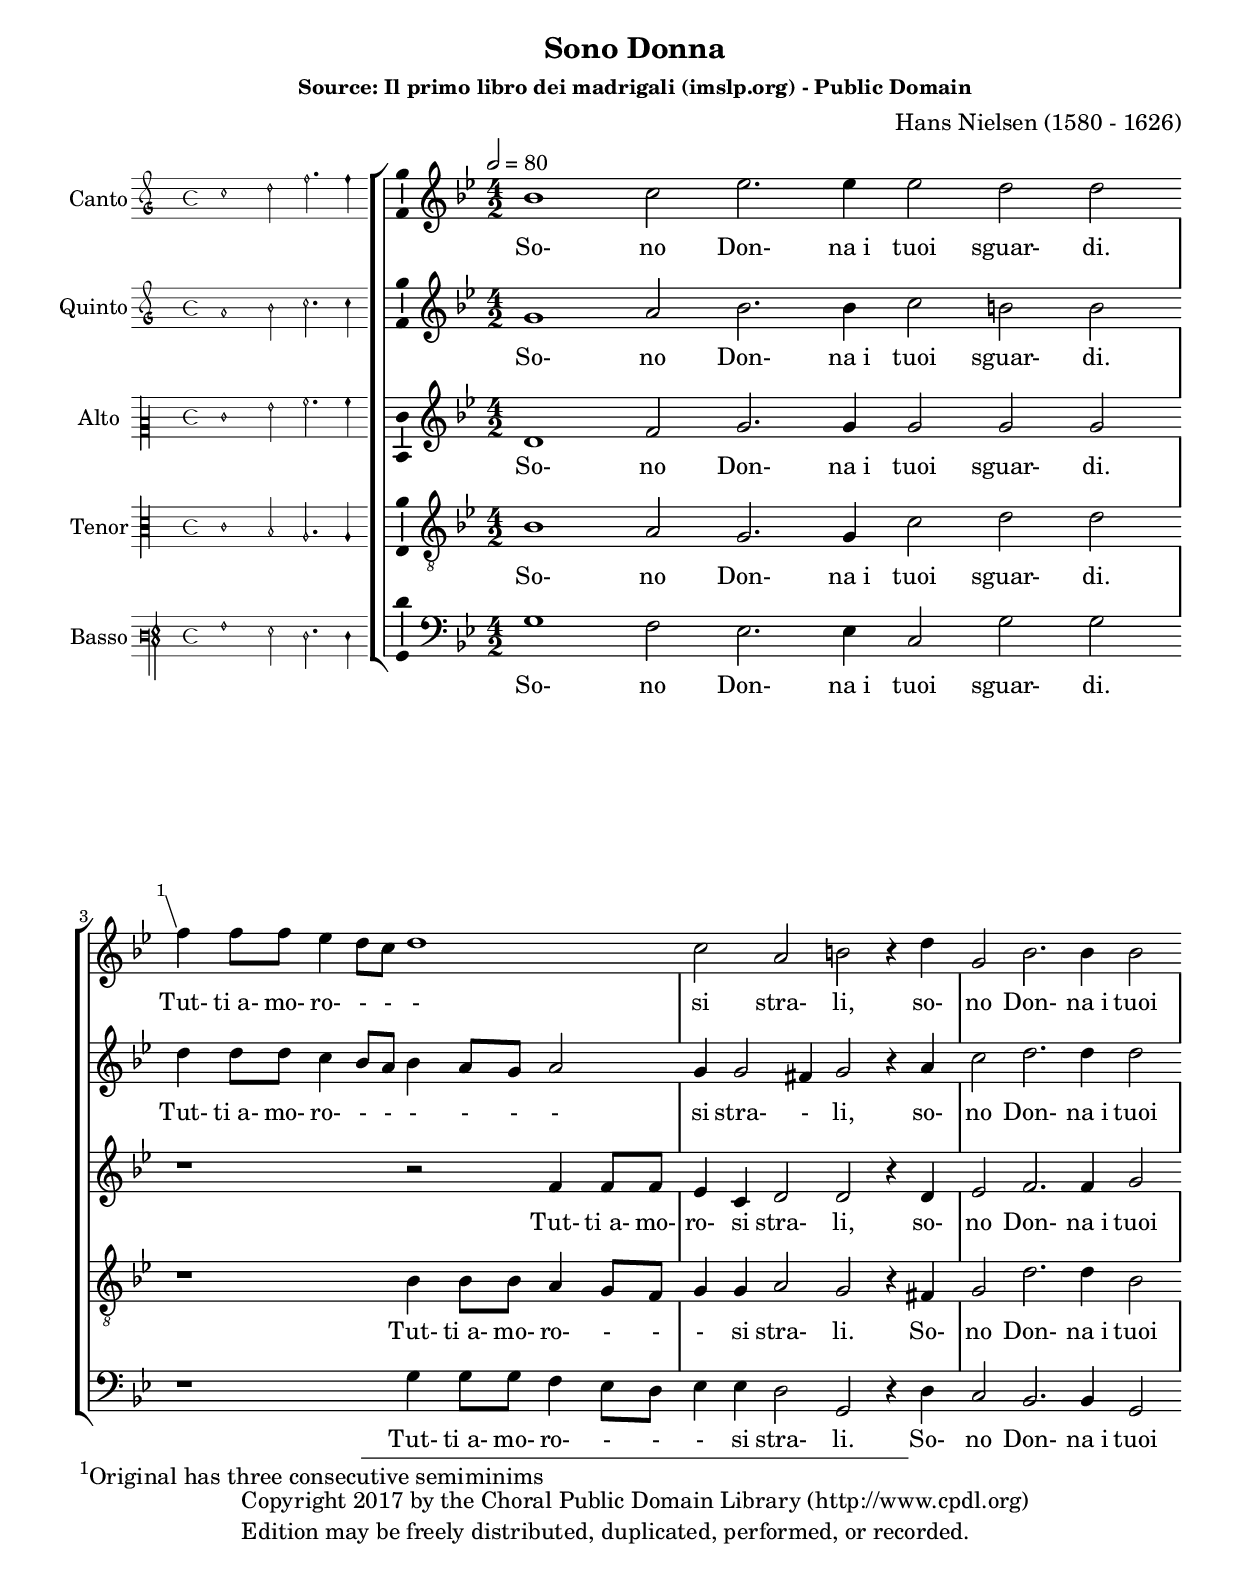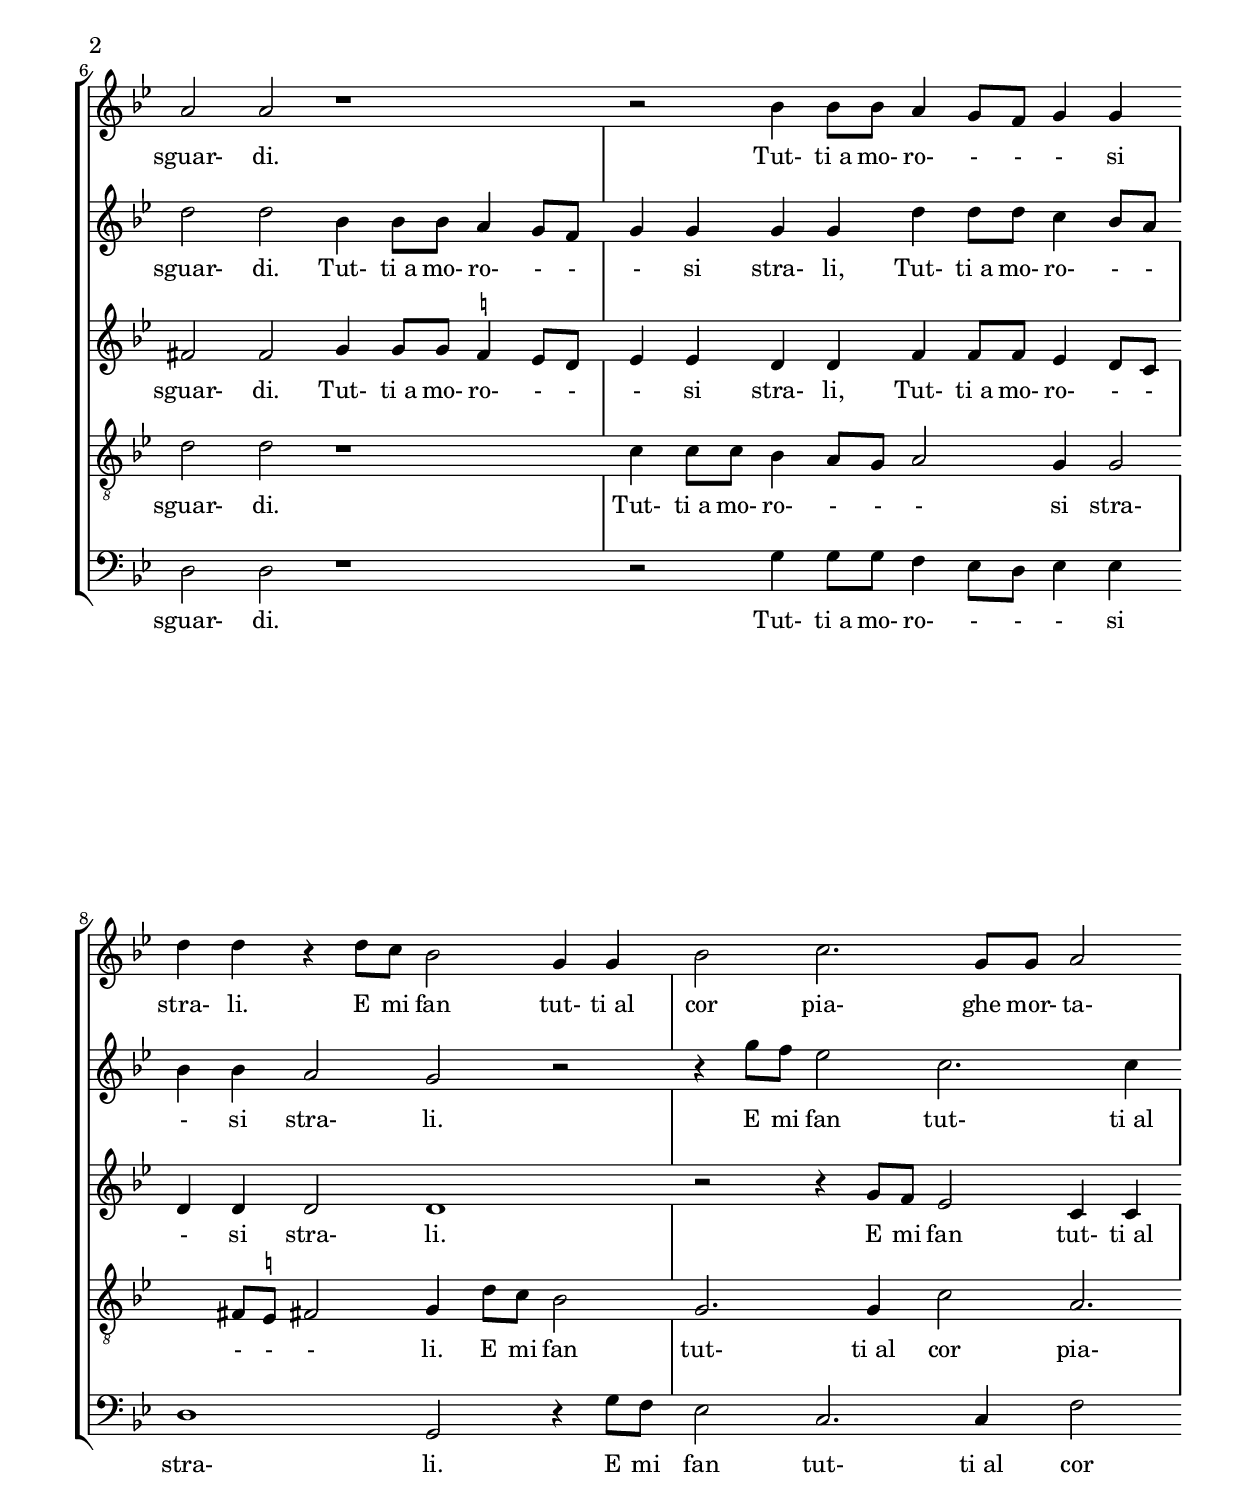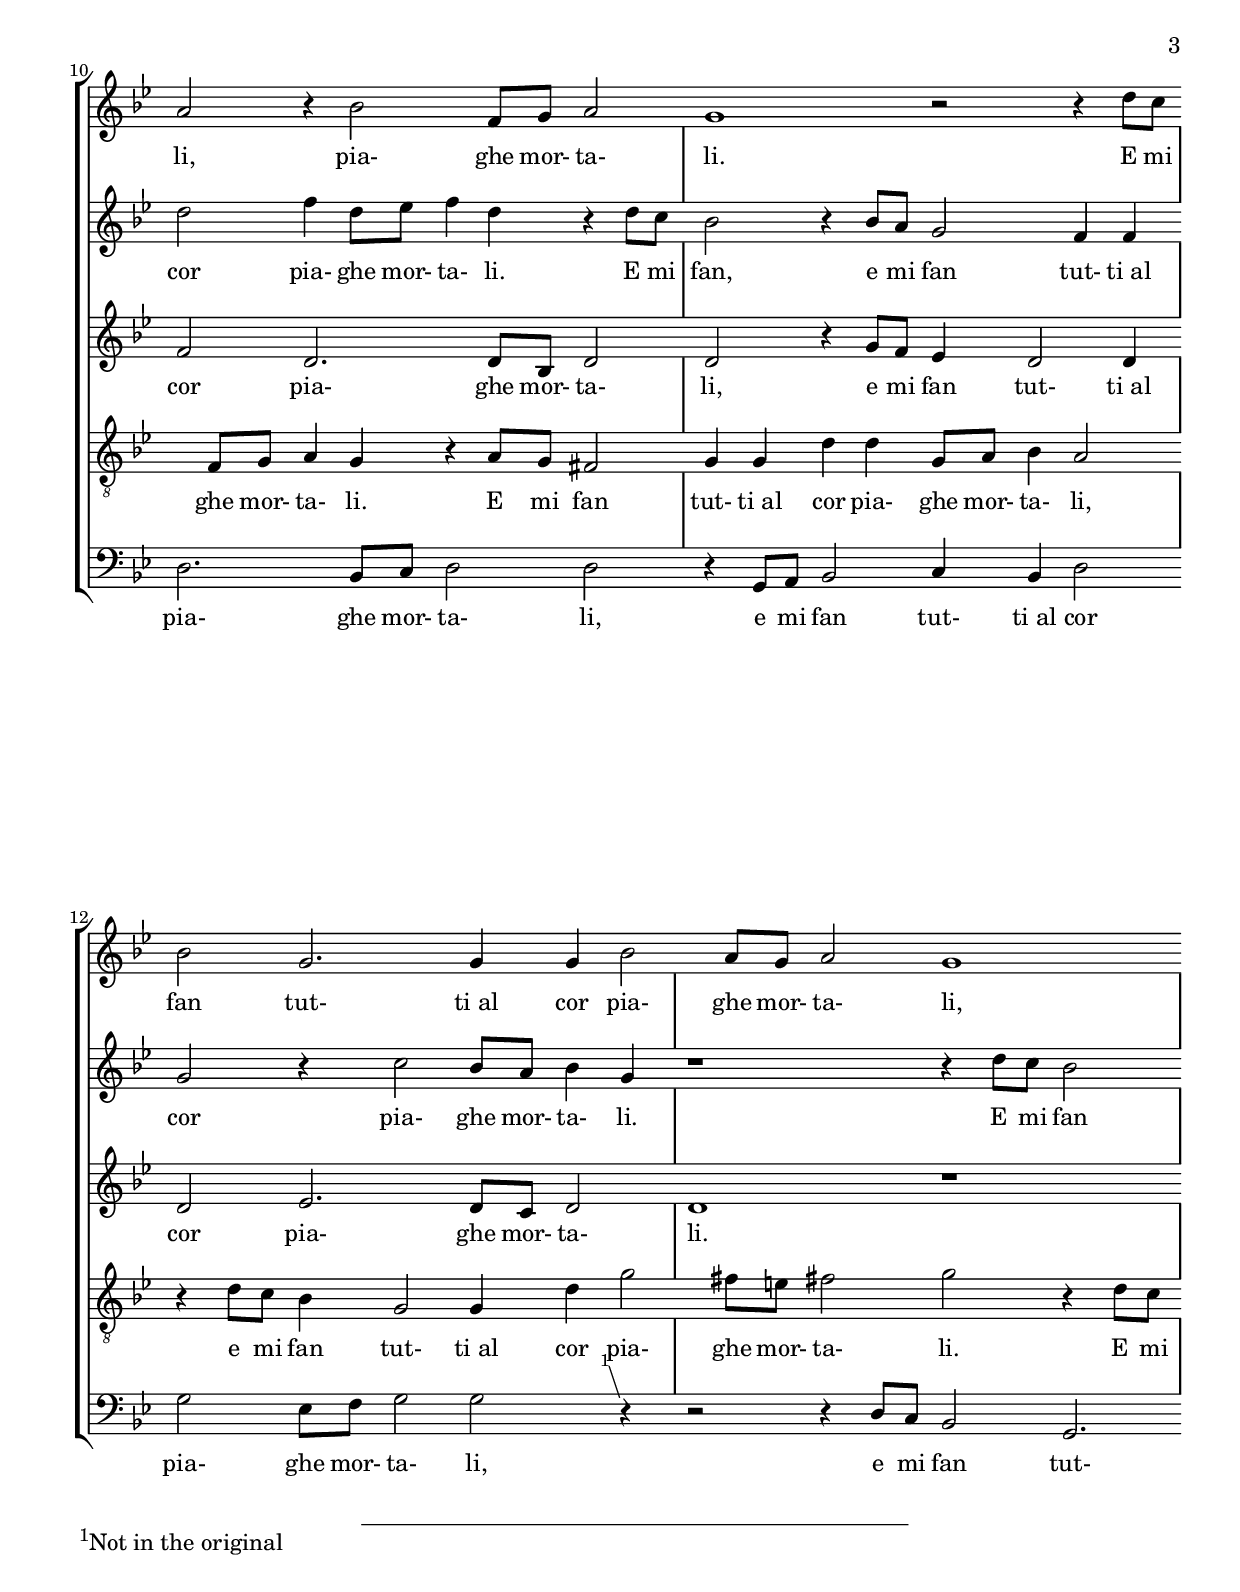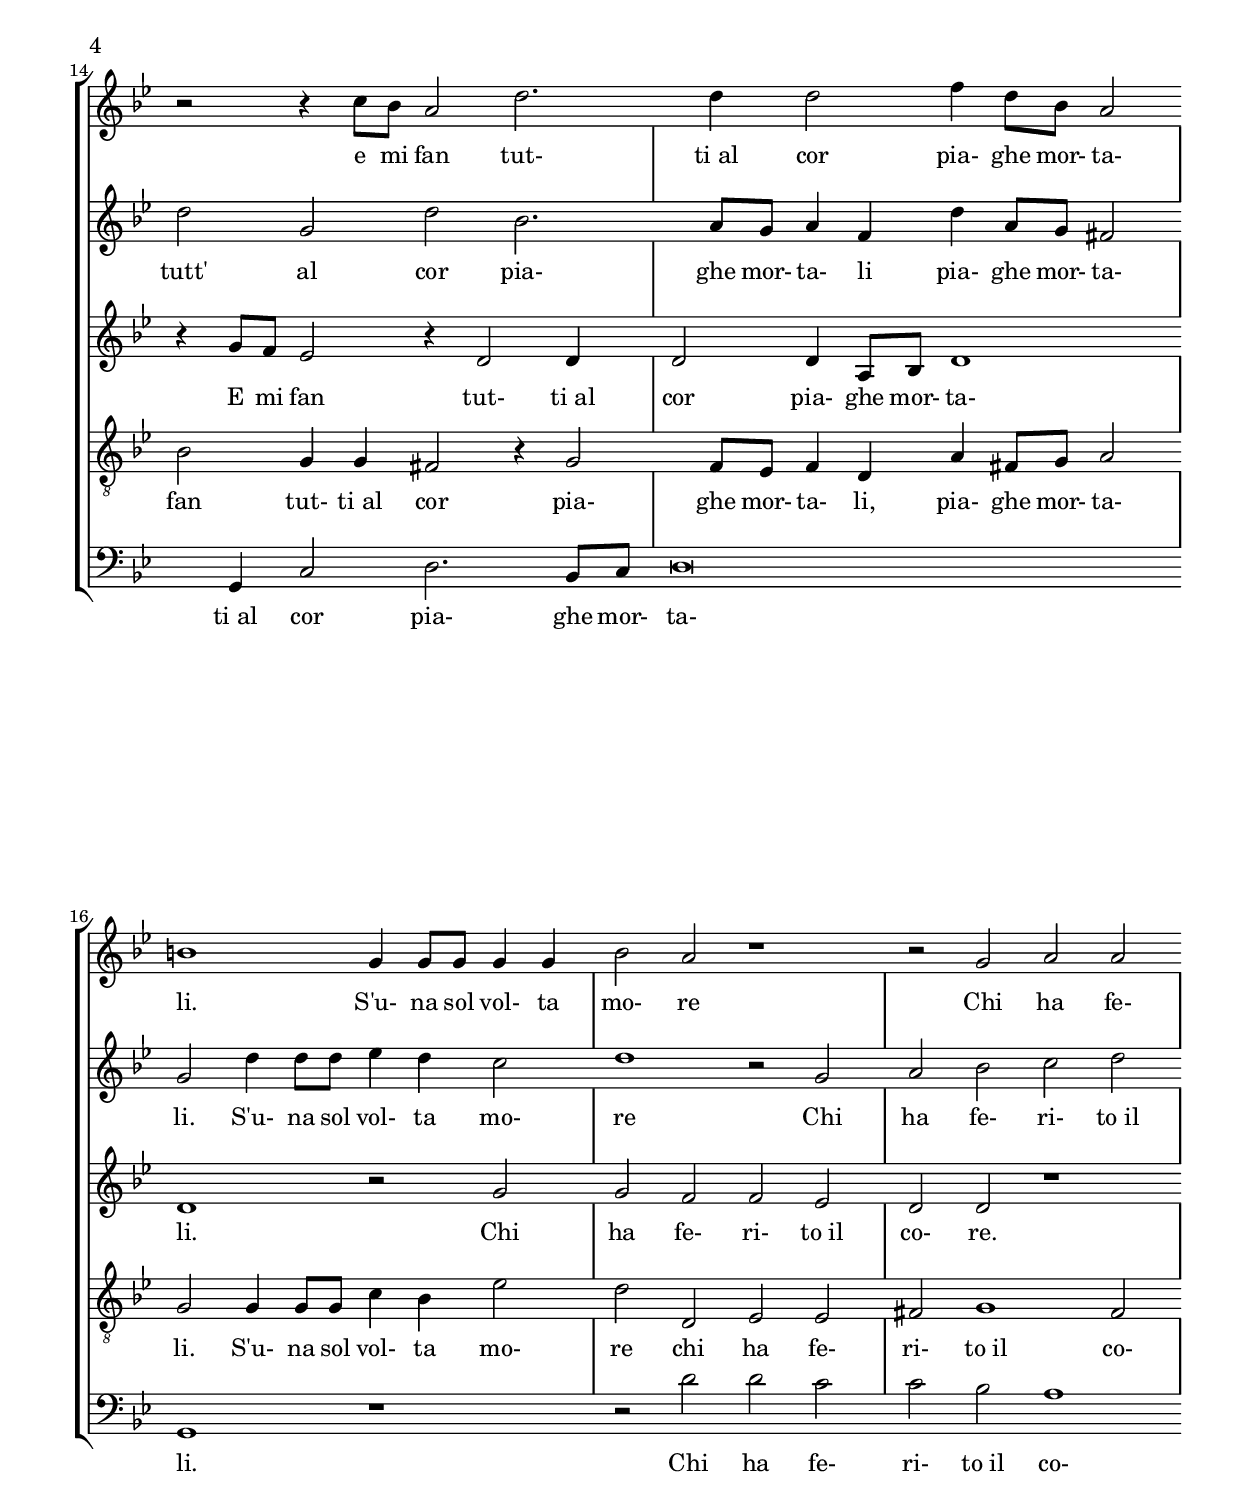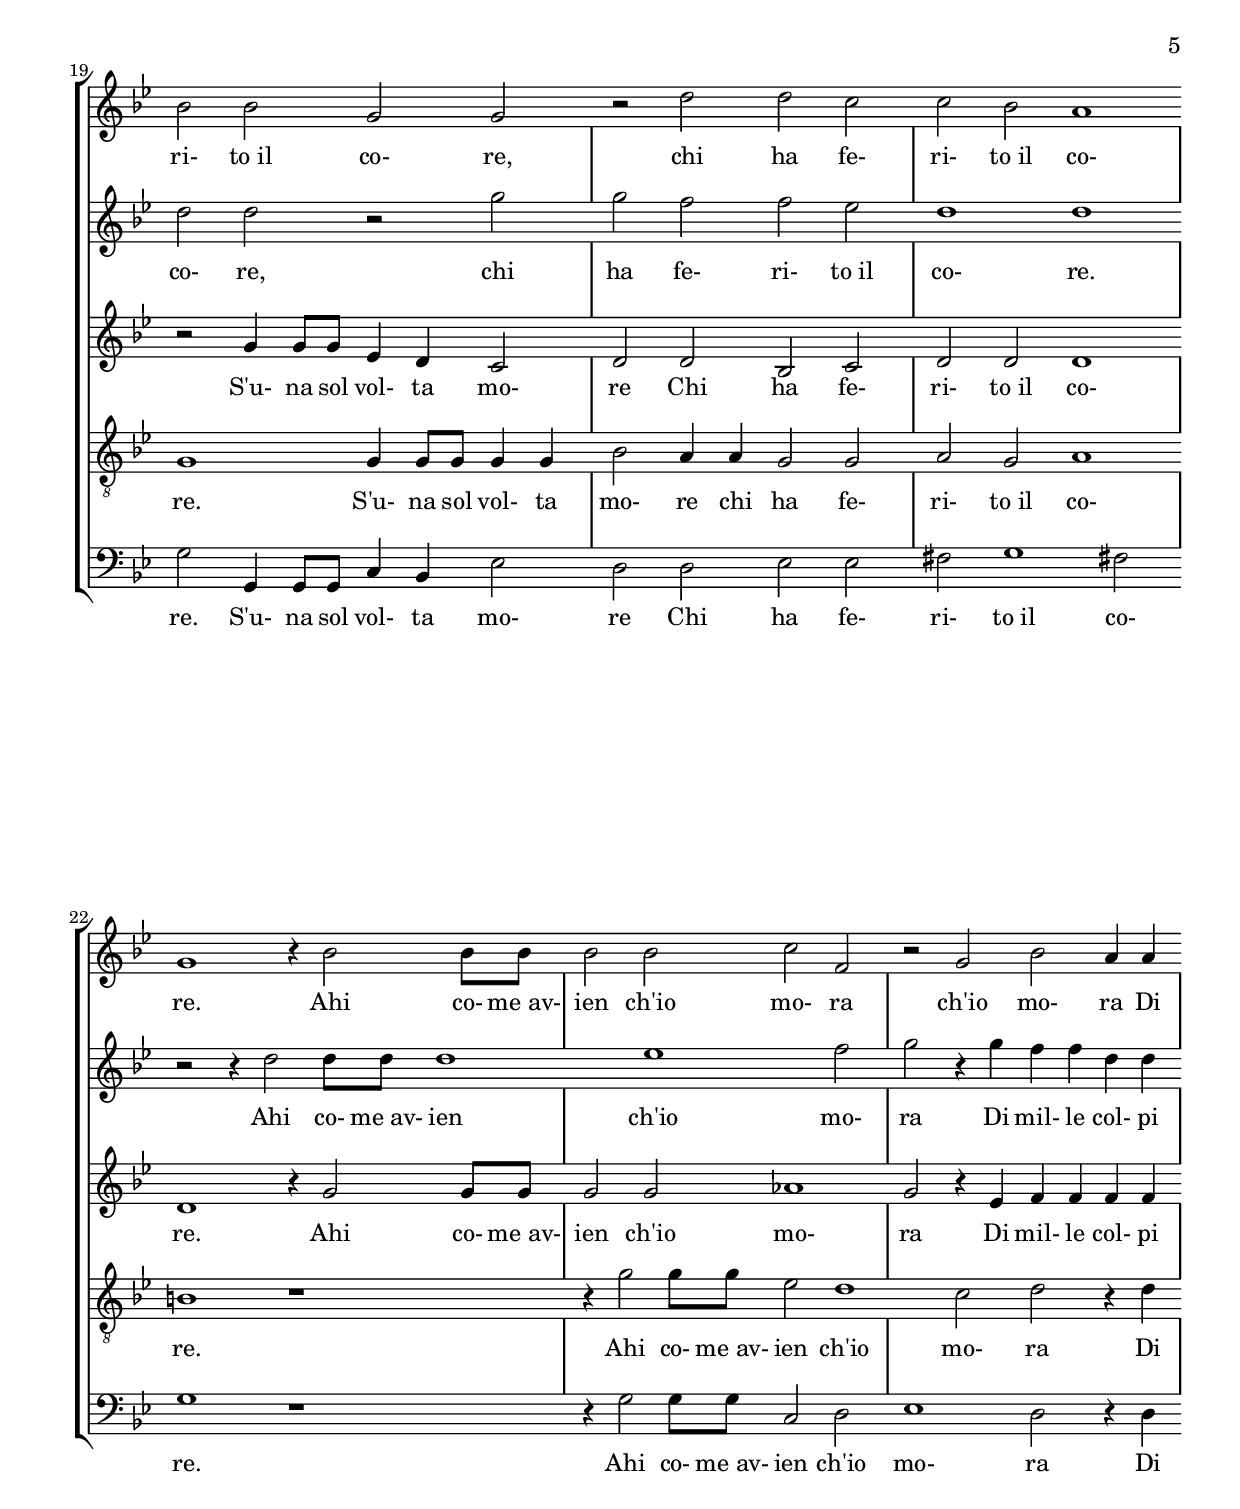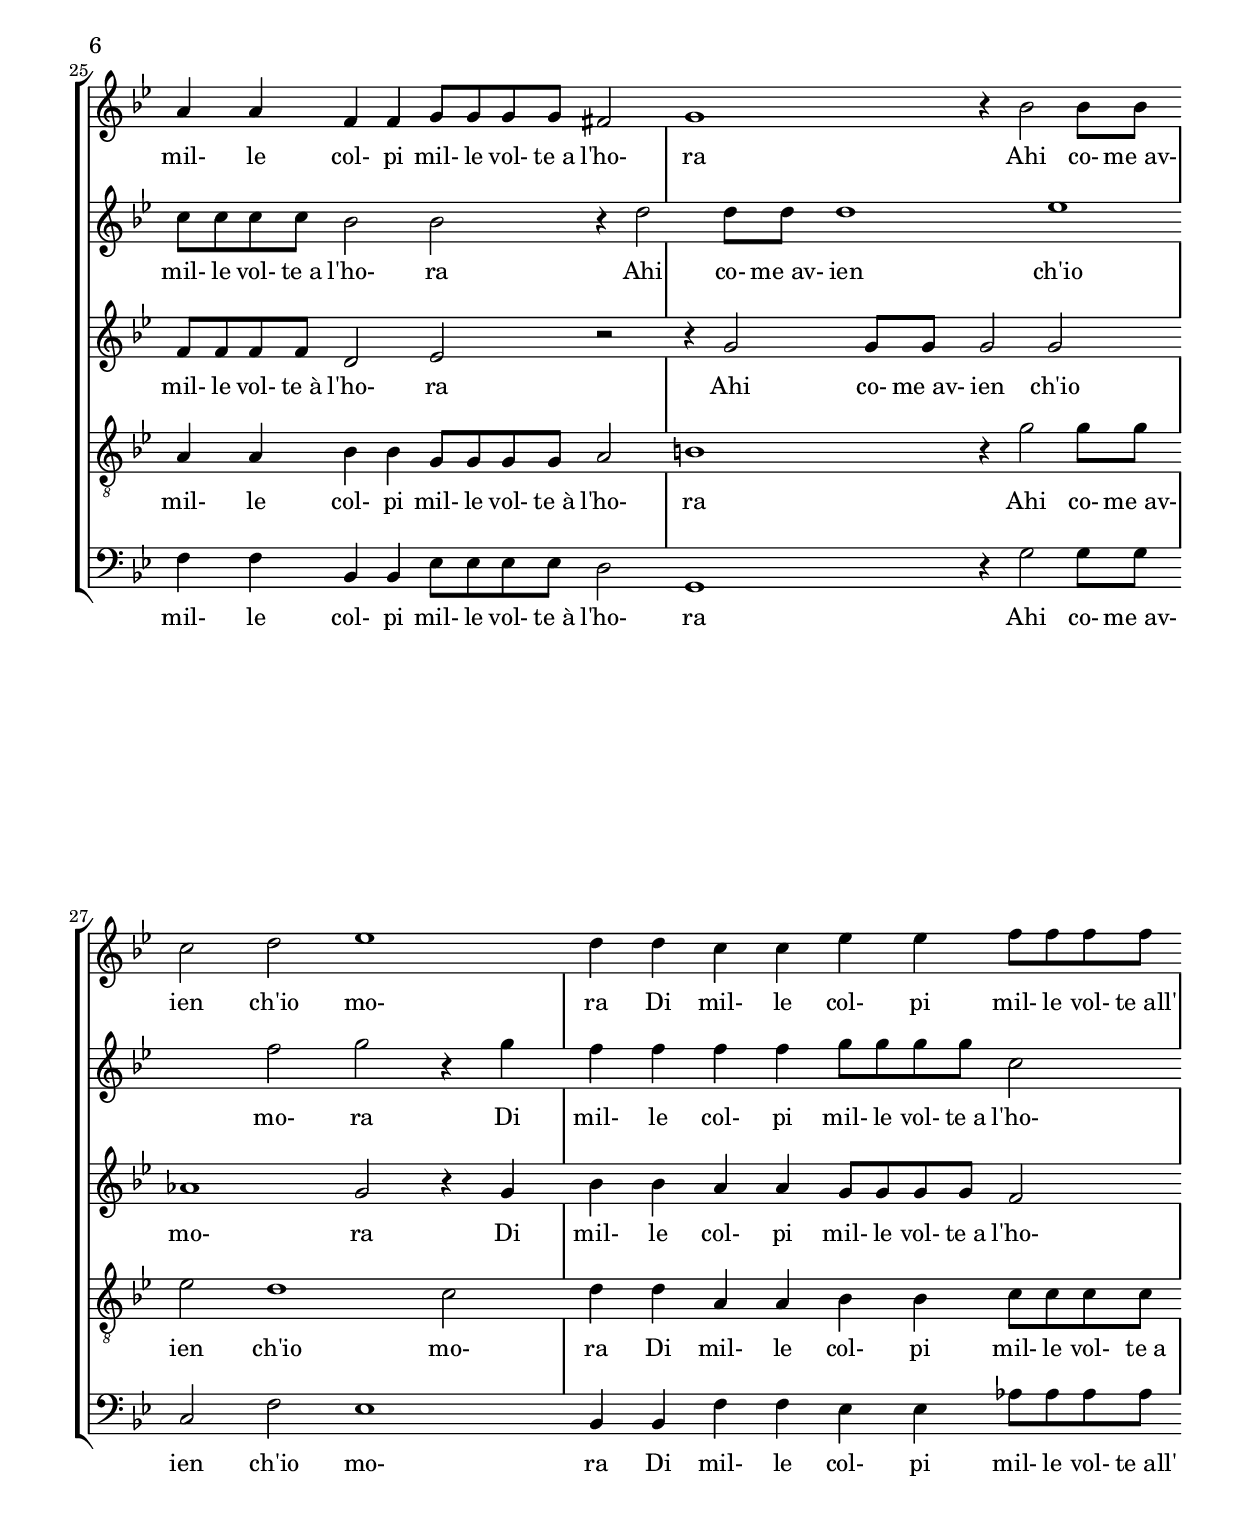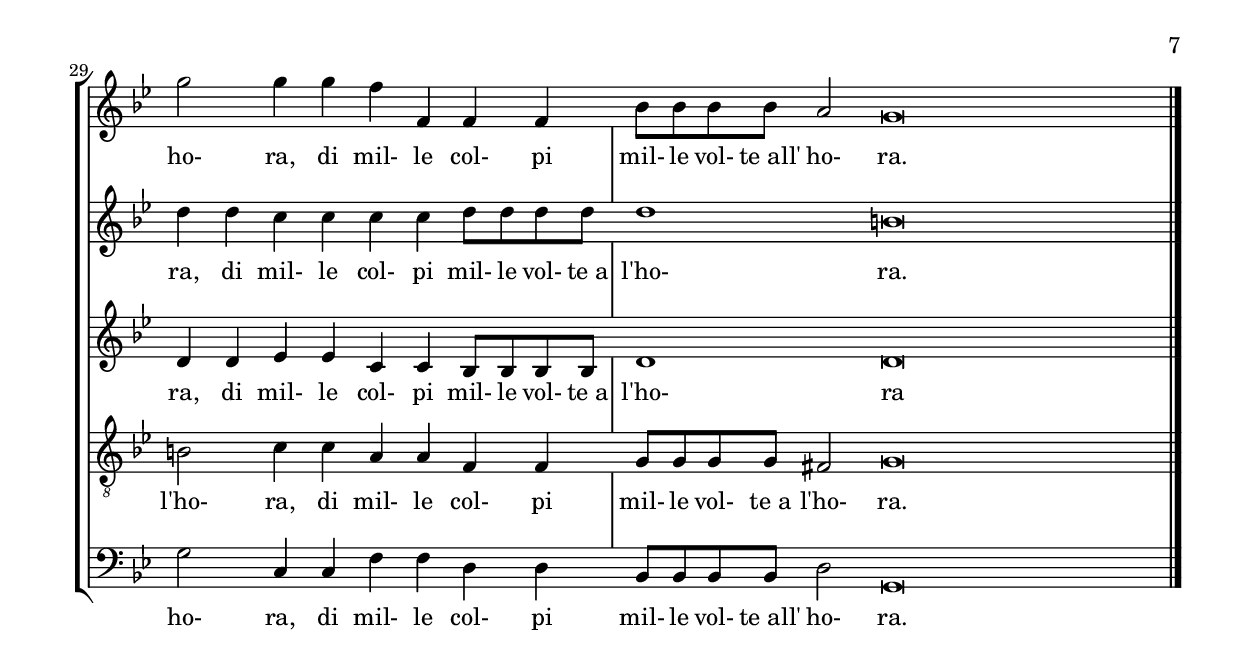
\version "2.19.0"


\header {
    title = \markup{ \huge { Sono Donna } }
    composer = "Hans Nielsen (1580 - 1626)" 
    subtitle = \markup{ \small { Source: Il primo libro dei madrigali (imslp.org) - Public Domain } } 
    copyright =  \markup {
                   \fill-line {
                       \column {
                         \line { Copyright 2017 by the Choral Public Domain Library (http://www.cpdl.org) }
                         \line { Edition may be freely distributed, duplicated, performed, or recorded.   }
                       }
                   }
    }
}



\paper {
#(set-default-paper-size "a4")
    top-margin = 2\cm
    bottom-margin = 2\cm
    left-margin = 1.5\cm
}

ficta = { \once \set suggestAccidentals = ##t }

vera = { \once \set suggestAccidentals = ##f }


incipitGlobal = { 
    \key a \minor
    \time 4/4
}

global =  {
	\set Score.skipBars = ##t
    \key g \minor
    \time 4/2
    \tempo 2 = 80

    % the actual music
    \skip 1*60
    \bar ""
    
    % let finis bar go through all staves
    \skip 1*1
    \override Staff.BarLine.transparent = ##f
    \bar "|."
}


sopranoIncipit = \relative c''  {
    \incipitGlobal    
    \clef "petrucci-g"
    c1 d2 f2. f4
}

sopranoMusic =   \transpose a g { \relative c'' { 
    \clef treble
    c1 d2 f2. f4 f2 e2 e2 \footnote #'(-1 . 3) "Original has three consecutive semiminims" g4 g8 g f4 e8 d8 e1 d2
	b2 cis2 r4 e4 a,2 c2. c4 c2 b b r1 r2 c4 c8 c 
	b4 a8 g a4 a e'4 4 r4 e8 d c2 a4 a c2 d2. a8 a b2 b r4 c2 g8 a b2 a1
	r2 r4 e'8 d c2 a2. a4 a c2 b8 a b2 a1 r2 r4 d8 c b2 e2. e4 e2 g4 e8 c b2 
	cis1 a4 a8 a a4 a c2 b r1 r2 a2 b b c c a a r2 e'2 e d d c 
    b1 a r4 c2 c8 c c2 c d g, r2 a2 c b4 b b b g g a8 a a a gis2 
	a1 r4 c2 c8 c d2 e f1 e4 e d d f f g8 g g g a2 a4 a 
	g4 g, g g c8 c c c b2 a\breve
}}

quintoIncipit =  \relative c'' {
    \incipitGlobal    
    \clef "petrucci-g"
	a1 b2 c2. c4 
}

quintoMusic =   \transpose a g { \relative c''  {
	a1 b2 c2. c4 d2 cis cis e4 e8 e d4 c8 b 
	c4 b8 a b2 a4 a2 gis4 a2 r4 b4 d2 e2. e4 e2 e2 
	e2 c4 c8 c b4 a8 g a4 a a a e' e8 e d4 c8 b c4 c b2 a2 r2 r4 a'8 g
	f2 d2. d4 e2 g4 e8 f g4 e r4 e8 d c2 r4 c8 b a2 g4 g a2 r4 d2 c8 b 
	c4 a4 r1 r4 e'8 d c2 e a, e'c2. b8 a b4 g e' b8 a gis2 a e'4 e8 e f4 e d2 
	e1 r2 a, 2 b c d e e e r2 a2 a g g f e1 e r2 r4 e2 e8 e8 e1 f g2 a
	r4 a4 g g e e d8 d d d c2 c r4 e2 e8 e e1 f g2 a r4 a4 g g 
	g4 g a8 a a a d,2 e4 e d d d d e8 e e e e1 cis\breve
}}

altoIncipit =  \relative c'  {
    \incipitGlobal    
    \clef "petrucci-c2"
    e1 g2 a2. a4
}
    
    
altoMusic =   \transpose a g {  \relative c' {
    \clef "treble"
	e1 g2 a2. a4 a2 a a r1 r2 g4 g8 g f4 d 
	e2 e r4 e4 f2 g2. g4 a2 gis gis a4 a8 a8 
	\ficta g4 \vera f8 e f4 f e e g g8 g f4 e8 d e4 e e2 e1 r2 r4 a8 g f2 d4 d g2 
	e2. e8 c e2 e r4 a8 g f4 e2 e4 e2 f2. e8 d e2 e1 r1 r4 a8 g f2 r4 e2 e4 
	e2 e4 b8 c e1 1 r2 a2 a g g f e e r1 r2 a4 a8 a f4 e d2 e e c d 
	e2 e e1 e r4 a2 a8 a a2 a bes 1 a2 r4 f4 g g g g g8 g g g 
	e2 f r2 r4 a2 a8 a a2 a bes1 a2 r4 a4 c c b b a8 a a a 
	g2 e4 e f f d d c8 c c c e1 e\breve
}}


tenorIncipit =  \relative c'  {
    \incipitGlobal    
    \clef "petrucci-c3"
	c1 b2 a2. a4
}


tenorMusic =  \transpose a g { \relative c'   {
    \clef "treble_8"
	c1 b2 a2. a4 d2 e e r1 c4 c8 c b4 a8 g a4 a 
	b2 a r4 gis4 a2 e'2. e4 c2 e e r1 d4 d8 d 
	c4 b8 a b2 a4 a2 gis8 \ficta fis \vera gis!2 a4 e'8 d c2 a2. a4 d2 b2. g8 a b4 a r4 b8 a gis2
	a4 a e'e a,8 b c4 b2 r4 e8 d c4 a2 a4 e' a2 gis8 fis8 gis!2 a r4 e8 d c2
	a4 a gis2 r4 a2 g8 f g4 e b' gis8 a b2 a a4 a8 a d4 c f2 e e, f f 
	gis2 a1 gis2 a1 a4 a8 a a4 a c2 b4 b a2 a b a b1 cis r1 r4 a'2 a8 a f2 
	e1 d2 e r4 e4 b4 b c c a8 a a a b2 cis1 r4 a'2 a8 a f2 e1 d2
	e4 e b b c c d8 d d d cis2 d4 d b b g g a8 a a a gis2 a\breve
} }


bassIncipit =  \relative c'  {
    \incipitGlobal    
    \clef "petrucci-f3"
	a1 g2 f2. f4
}


bassMusic =  \transpose a g { \relative c'  { 
    \clef bass
	a1 g2 f2. f4 d2 a'a r1 a4 a8 a g4 f8 e
	f4 f e2 a, r4 e'4 d2 c2. c4 a2 e' e r1 r2 a4 a8 a 
	g4 f8 e f4 f e1 a,2 r4 a'8 g f2 d2. d4 g2 e2. c8 d e2 e r4 a, 8 b c2 d4 c e2 
	a2 f8 g a2 a \footnote #'(-1 . 3) "Not in the original" r4 r2 r4 e8 d c2 a2. a4 d2 e2. c8 d e\breve a,1 r1 r2  e''2 e d d c 
	b1 a2 a,4 a8 a d4 c f2 e e f f gis a1 gis!2 a1 r1 r4 a2 a8 a d,2 e f1 e2
	r4 e4 g g c, c f8 f f f e2 a, 1 r4 a'2 a8 a d,2 g f1 c4 c g' g 
	f4 f bes8 bes bes bes a2 d, 4 d g g e e c8 c c c e2 a,\breve
}}


% A te mia bella

lyricsTextS = \lyricmode {
	So- no Don- na_i tuoi sguar- di. Tut- ti_a- mo- ro- - - 
	- si stra- li, so- no Don- na_i tuoi sguar- di. Tut- ti_a mo- 
	ro- - - - si stra- li. E mi fan tut- ti_al cor pia- ghe mor- ta- li, pia- ghe mor- ta- li.
	E mi fan tut- ti_al cor pia- ghe mor- ta- li, e mi fan tut- ti_al cor pia- ghe mor- ta- 
	li. S'u- na sol vol- ta mo- re Chi ha fe- ri- to_il co- re, chi ha fe- ri- to_il 
	co- re. Ahi co- me_av- ien ch'io mo- ra  ch'io mo- ra Di mil- le col- pi mil- le vol- te_a l'ho-
	ra Ahi co- me_av- ien ch'io mo- ra Di mil- le col- pi mil- le vol-  te_all' ho- ra, di 
	mil- le col- pi mil- le vol- te_all' ho- ra.
}


lyricsTextQ = \lyricmode {
	So- no Don- na_i tuoi sguar- di. Tut- ti_a- mo- ro- - - 
	- - - - si stra- - li, so- no Don- na_i tuoi sguar- 
	di.	Tut- ti_a mo- ro- - - - si stra- li, Tut- ti_a mo- ro- - - - si stra- li. E mi 
	fan tut- ti_al cor pia- ghe mor- ta- li. E mi fan, e mi fan tut- ti_al cor pia- ghe mor- 
	ta- li. E mi fan tutt' al cor pia- ghe mor- ta- li pia- ghe mor- ta- li. S'u- na sol vol- ta mo- 
	re Chi ha fe- ri- to_il co- re, chi ha fe- ri- to_il co- re. Ahi co- me_av- ien ch'io mo- ra 
	Di mil- le col- pi mil- le vol- te_a l'ho- ra Ahi co- me_av- ien ch'io mo- ra Di mil- le 
	col- pi mil- le vol- te_a l'ho- ra, di mil- le col- pi mil- le vol- te_a l'ho- ra.
}

lyricsTextA = \lyricmode {
	So- no Don- na_i tuoi sguar- di. Tut- ti_a- mo- ro- si
	stra- li, so- no Don- na_i tuoi sguar- di. Tut- ti_a mo-
	ro- - - - si stra- li, Tut- ti_a mo- ro- - - - si stra- li. E mi fan tut- ti_al cor 
	pia- ghe mor- ta- li, e mi fan tut- ti_al cor pia- ghe mor- ta- li. E mi fan tut- ti_al 
	cor pia- ghe mor- ta- li. Chi ha fe- ri- to_il co- re. S'u- na sol vol- ta mo- re Chi ha fe- 
	ri- to_il co- re. Ahi co- me_av- ien ch'io mo- ra Di mil- le col- pi mil- le vol- te_à 
	l'ho- ra Ahi co- me_av- ien ch'io mo- ra Di mil- le col- pi mil- le vol- te_a 
	l'ho- ra, di mil- le col- pi mil- le vol- te_a l'ho- ra 
}

lyricsTextT = \lyricmode {
	So- no Don- na_i tuoi sguar- di. Tut- ti_a- mo- ro- - - - si
	stra- li. So- no Don- na_i tuoi sguar- di. Tut- ti_a mo-
	ro- - - - si stra- - - - li. E mi fan tut- ti_al cor pia- ghe mor- ta- li. E mi fan 
	tut- ti_al cor pia- ghe mor- ta- li, e mi fan tut- ti_al cor pia- ghe mor- ta- li. E mi fan 
	tut- ti_al cor pia- ghe mor- ta- li, pia- ghe mor- ta- li. S'u- na sol vol- ta mo- re chi ha fe- 
	ri- to_il co- re.  S'u- na sol vol- ta mo- re chi ha fe- ri- to_il co- re. Ahi co- me_av- ien 
	ch'io mo- ra Di mil- le col- pi mil- le vol- te_à l'ho- ra Ahi co- me_av- ien ch'io mo- 
	ra Di mil- le col- pi mil- le vol- te_a l'ho- ra, di mil- le col- pi mil- le vol- te_a l'ho- ra.
}

lyricsTextB = \lyricmode {
	So- no Don- na_i tuoi sguar- di. Tut- ti_a- mo- ro- - - 
	- si stra- li. So- no Don- na_i tuoi sguar- di. Tut- ti_a mo-
	ro- - - - si stra- li. E mi fan tut- ti_al cor pia- ghe mor- ta- li, e mi fan tut- ti_al cor 
	pia- ghe mor- ta- li, e mi fan tut- ti_al cor pia- ghe mor- ta- li. Chi ha fe- ri- to_il 
	co- re. S'u- na sol vol- ta mo- re Chi ha fe- ri- to_il co- re. Ahi co- me_av- ien ch'io mo- ra 
	Di mil- le col- pi mil- le vol- te_à l'ho- ra Ahi co- me_av- ien ch'io mo- ra Di mil- le 
	col- pi mil- le vol- te_all' ho- ra, di mil- le col- pi mil- le vol- te_all' ho- ra.
}


\score { 
    \context StaffGroup <<
       \context Staff = "s" <<
	         \context Voice = "sopranos" { 
                  <<    \set Staff.instrumentName = #"Canto"
                        \incipit \sopranoIncipit
                        \global
                        \sopranoMusic >>
                 }
       >>
	   \context Lyrics = "sopranos" <<
	         \lyricsto sopranos \lyricsTextS
       >>

       \context Staff = "q" <<
	         \context Voice = "quintos" {  
                 <<  \set Staff.instrumentName = #"Quinto"
                     \global
                     \incipit \quintoIncipit
                     \quintoMusic >>
                 } 
       >>
	   \context Lyrics = "quintos" <<
	         \lyricsto quintos \lyricsTextQ
       >>

	   \context Staff = "a" <<
                 \context Voice = "altos" { 
                 << \set Staff.instrumentName = #"Alto"
                    \global
					\incipit \altoIncipit
                    \altoMusic >>
                 }
	   >>
	   \context Lyrics = "altos" <<
             \lyricsto altos \lyricsTextA
       >>

	   \context Staff = "t" <<
   	         \context Voice = "tenores" { 
                 << \set Staff.instrumentName = #"Tenor"
                    \global
					\incipit \tenorIncipit
                    \tenorMusic  >>
                 }
 	   >> 
 	   \context Lyrics = "tenores" <<
             \lyricsto tenores \lyricsTextT
       >>
       \context Staff = "b" <<
            \context Voice = "basses" {  
                <<  \set Staff.instrumentName = #"Basso"
                    \global
					\incipit \bassIncipit
                    \bassMusic  >>
             }
	   >>
	   \context Lyrics = "b" <<
	         \lyricsto basses \lyricsTextB
       >>
    >>
    \midi {}
    \layout {
        #(layout-set-staff-size 19)
        \context {
            \Lyrics
            \consists "Bar_engraver"
            \consists "Separating_line_group_engraver"
        }
        \context {
           \Score
           \hide BarLine
        } 
        \context {
			\Voice
			\hide Slur       % no slurs 
			\remove "Forbid_line_break_engraver"
			\consists "Ambitus_engraver"
		  }
		indent = 5\cm
        incipit-width = 4\cm
    }
}
